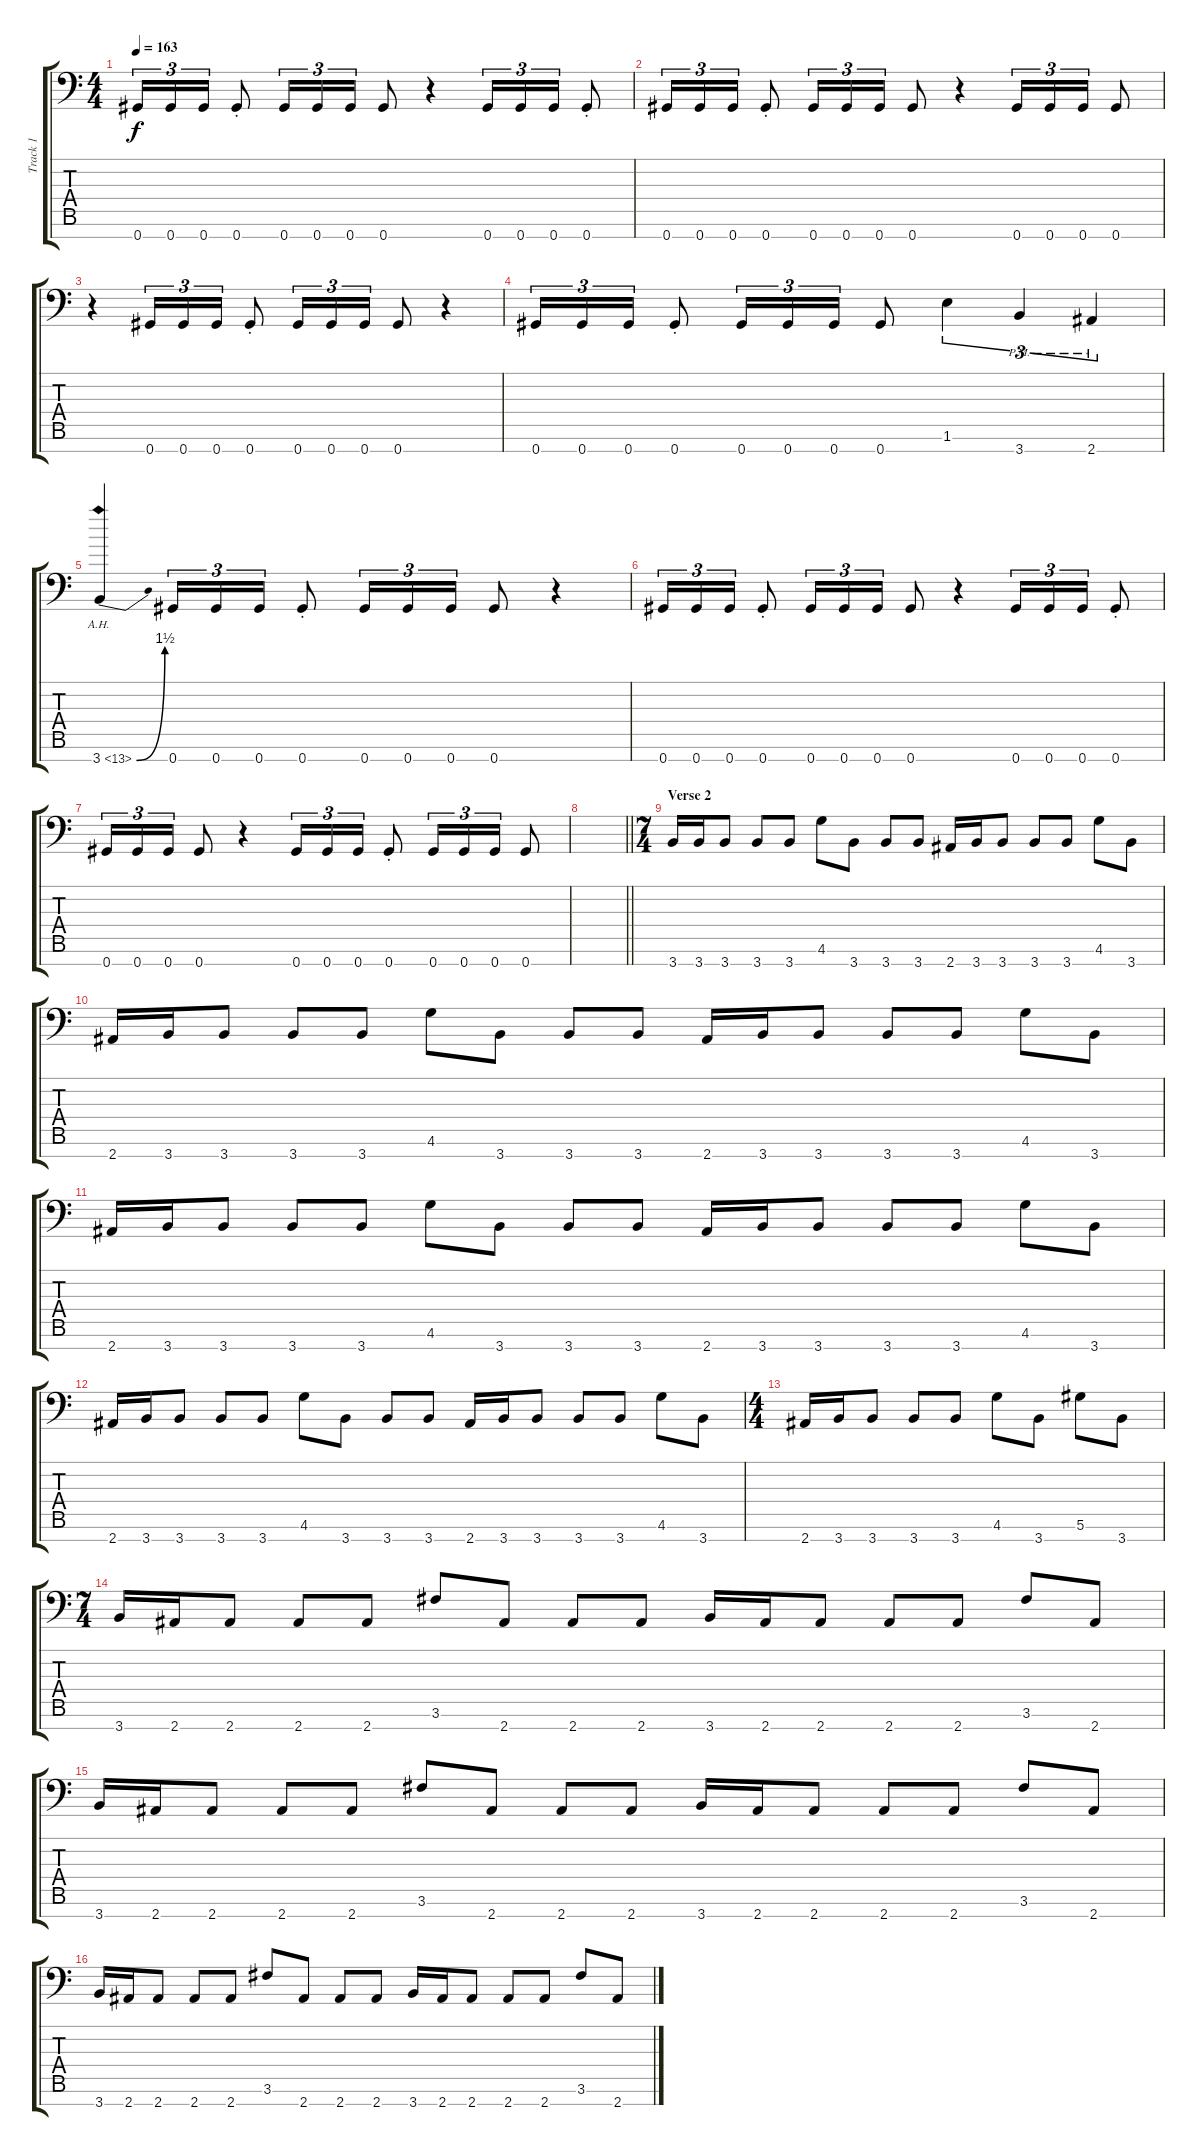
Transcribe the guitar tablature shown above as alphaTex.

\track ("Track 1" "Track 1") {instrument distortionguitar}
\staff {score tabs}
\tuning (Eb4 Bb3 Gb3 Db3 Ab2 Eb2 Ab1) {hide}
\ts (4 4)
\section ("" "")
\tempo 163
\clef f4
\ks c
0.7.16{tu (3 2) dy f} 0.7.16{tu (3 2)} 0.7.16{tu (3 2)} 0.7{st}.8 0.7.16{tu (3 2)} 0.7.16{tu (3 2)} 0.7.16{tu (3 2)} 0.7.8 r.4 0.7.16{tu (3 2)} 0.7.16{tu (3 2)} 0.7.16{tu (3 2)} 0.7{st}.8 |
0.7.16{tu (3 2)} 0.7.16{tu (3 2)} 0.7.16{tu (3 2)} 0.7{st}.8 0.7.16{tu (3 2)} 0.7.16{tu (3 2)} 0.7.16{tu (3 2)} 0.7.8 r.4 0.7.16{tu (3 2)} 0.7.16{tu (3 2)} 0.7.16{tu (3 2)} 0.7.8 |
r.4 0.7.16{tu (3 2)} 0.7.16{tu (3 2)} 0.7.16{tu (3 2)} 0.7{st}.8 0.7.16{tu (3 2)} 0.7.16{tu (3 2)} 0.7.16{tu (3 2)} 0.7.8 r.4 |
0.7.16{tu (3 2)} 0.7.16{tu (3 2)} 0.7.16{tu (3 2)} 0.7{st}.8 0.7.16{tu (3 2)} 0.7.16{tu (3 2)} 0.7.16{tu (3 2)} 0.7.8 1.6.4{tu (3 2)} 3.7{pm}.4{tu (3 2)} 2.7{pm}.4{tu (3 2)} |
3.7{be (bend 0 0 60 6) ah 10}.4 0.7.16{tu (3 2)} 0.7.16{tu (3 2)} 0.7.16{tu (3 2)} 0.7{st}.8 0.7.16{tu (3 2)} 0.7.16{tu (3 2)} 0.7.16{tu (3 2)} 0.7.8 r.4 |
0.7.16{tu (3 2)} 0.7.16{tu (3 2)} 0.7.16{tu (3 2)} 0.7{st}.8 0.7.16{tu (3 2)} 0.7.16{tu (3 2)} 0.7.16{tu (3 2)} 0.7.8 r.4 0.7.16{tu (3 2)} 0.7.16{tu (3 2)} 0.7.16{tu (3 2)} 0.7{st}.8 |
0.7.16{tu (3 2)} 0.7.16{tu (3 2)} 0.7.16{tu (3 2)} 0.7.8 r.4 0.7.16{tu (3 2)} 0.7.16{tu (3 2)} 0.7.16{tu (3 2)} 0.7{st}.8 0.7.16{tu (3 2)} 0.7.16{tu (3 2)} 0.7.16{tu (3 2)} 0.7.8 |
\barLineRight lightlight
|
\ts (7 4)
\section ("" "Verse 2")
3.7.16 3.7.16 3.7.8 3.7.8 3.7.8 4.6.8 3.7.8 3.7.8 3.7.8 2.7.16 3.7.16 3.7.8 3.7.8 3.7.8 4.6.8 3.7.8 |
2.7.16 3.7.16 3.7.8 3.7.8 3.7.8 4.6.8 3.7.8 3.7.8 3.7.8 2.7.16 3.7.16 3.7.8 3.7.8 3.7.8 4.6.8 3.7.8 |
2.7.16 3.7.16 3.7.8 3.7.8 3.7.8 4.6.8 3.7.8 3.7.8 3.7.8 2.7.16 3.7.16 3.7.8 3.7.8 3.7.8 4.6.8 3.7.8 |
2.7.16 3.7.16 3.7.8 3.7.8 3.7.8 4.6.8 3.7.8 3.7.8 3.7.8 2.7.16 3.7.16 3.7.8 3.7.8 3.7.8 4.6.8 3.7.8 |
\ts (4 4)
2.7.16 3.7.16 3.7.8 3.7.8 3.7.8 4.6.8 3.7.8 5.6.8 3.7.8 |
\ts (7 4)
3.7.16 2.7.16 2.7.8 2.7.8 2.7.8 3.6.8 2.7.8 2.7.8 2.7.8 3.7.16 2.7.16 2.7.8 2.7.8 2.7.8 3.6.8 2.7.8 |
3.7.16 2.7.16 2.7.8 2.7.8 2.7.8 3.6.8 2.7.8 2.7.8 2.7.8 3.7.16 2.7.16 2.7.8 2.7.8 2.7.8 3.6.8 2.7.8 |
3.7.16 2.7.16 2.7.8 2.7.8 2.7.8 3.6.8 2.7.8 2.7.8 2.7.8 3.7.16 2.7.16 2.7.8 2.7.8 2.7.8 3.6.8 2.7.8
